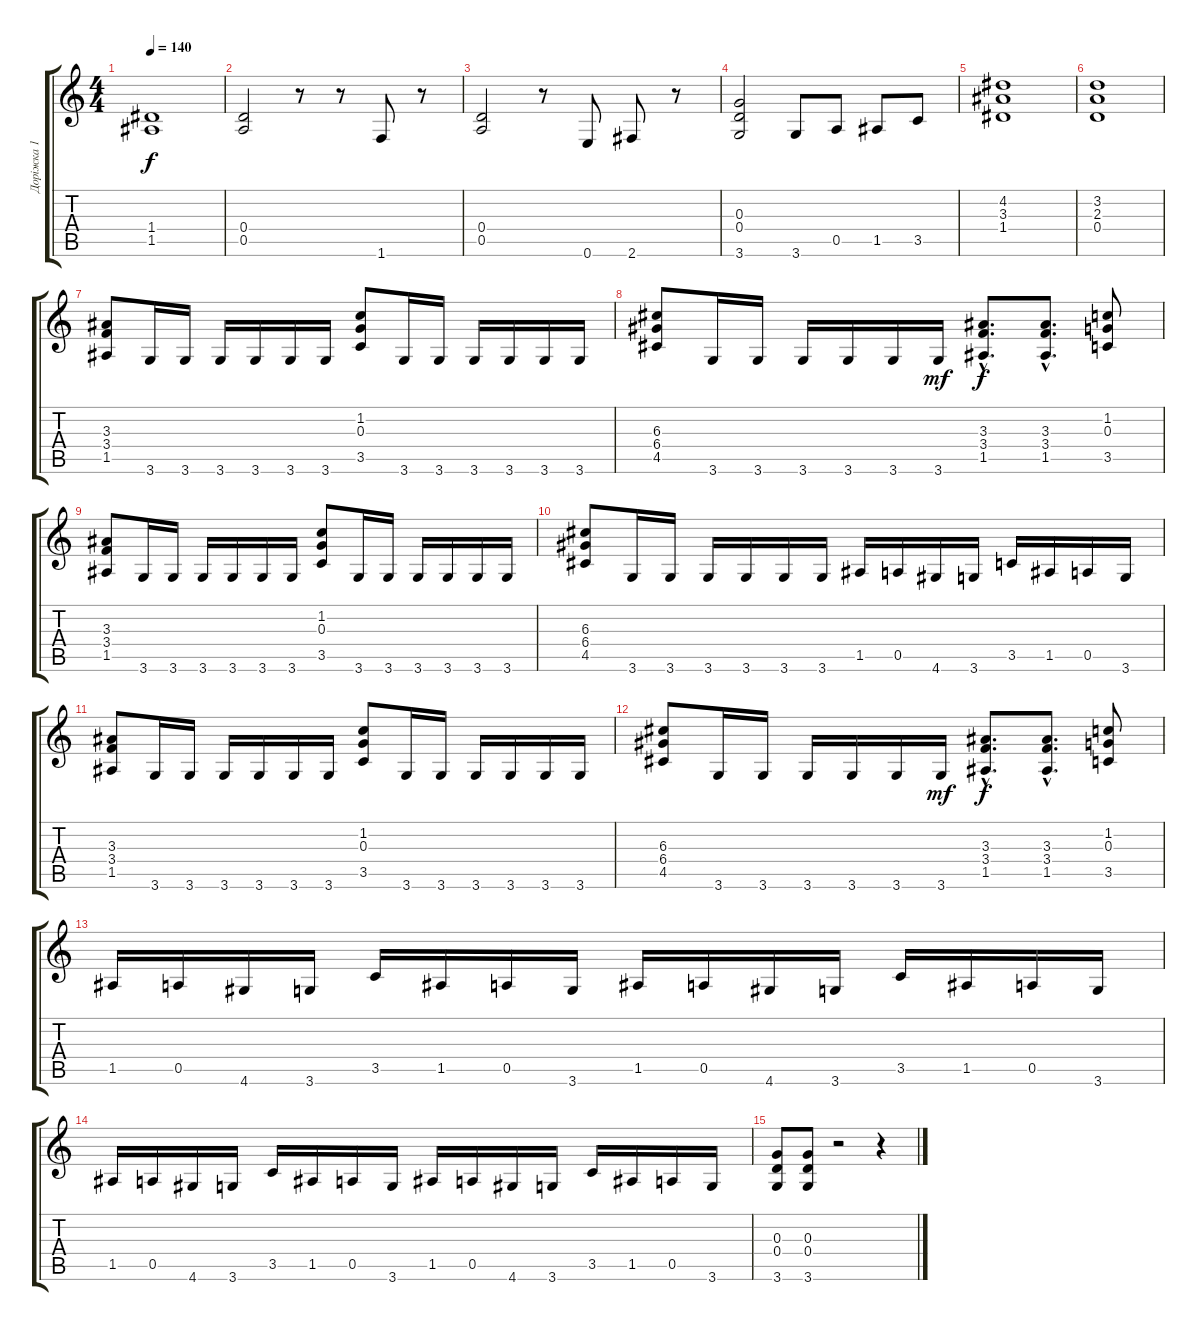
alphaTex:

\track ("Доріжка 1" "Доріжка 1") {instrument distortionguitar}
\staff {score tabs}
\tuning (E4 B3 G3 D3 A2 E2) {hide}
\ts (4 4)
\tempo 140
\clef g2
\ks c
(1.4 1.5).1{dy f} |
(0.4 0.5).2 r.8 r.8 1.6.8 r.8 |
(0.4 0.5).2 r.8 0.6.8 2.6.8 r.8 |
(0.3 0.4 3.6).2 3.6.8 0.5.8 1.5.8 3.5.8 |
(4.2 3.3 1.4).1 |
(3.2 2.3 0.4).1 |
(3.3 3.4 1.5).8 3.6.16 3.6.16 3.6.16 3.6.16 3.6.16 3.6.16 (1.2 0.3 3.5).8 3.6.16 3.6.16 3.6.16 3.6.16 3.6.16 3.6.16 |
(6.3 6.4 4.5).8 3.6.16 3.6.16 3.6.16 3.6.16 3.6.16 3.6.16{dy mf} (3.3{hac} 3.4{hac} 1.5{hac}).8{d dy f} (3.3{hac} 3.4{hac} 1.5{hac}).8{d} (1.2 0.3 3.5).8 |
(3.3 3.4 1.5).8 3.6.16 3.6.16 3.6.16 3.6.16 3.6.16 3.6.16 (1.2 0.3 3.5).8 3.6.16 3.6.16 3.6.16 3.6.16 3.6.16 3.6.16 |
(6.3 6.4 4.5).8 3.6.16 3.6.16 3.6.16 3.6.16 3.6.16 3.6.16 1.5.16 0.5.16 4.6.16 3.6.16 3.5.16 1.5.16 0.5.16 3.6.16 |
(3.3 3.4 1.5).8 3.6.16 3.6.16 3.6.16 3.6.16 3.6.16 3.6.16 (1.2 0.3 3.5).8 3.6.16 3.6.16 3.6.16 3.6.16 3.6.16 3.6.16 |
(6.3 6.4 4.5).8 3.6.16 3.6.16 3.6.16 3.6.16 3.6.16 3.6.16{dy mf} (3.3{hac} 3.4{hac} 1.5{hac}).8{d dy f} (3.3{hac} 3.4{hac} 1.5{hac}).8{d} (1.2 0.3 3.5).8 |
1.5.16 0.5.16 4.6.16 3.6.16 3.5.16 1.5.16 0.5.16 3.6.16 1.5.16 0.5.16 4.6.16 3.6.16 3.5.16 1.5.16 0.5.16 3.6.16 |
1.5.16 0.5.16 4.6.16 3.6.16 3.5.16 1.5.16 0.5.16 3.6.16 1.5.16 0.5.16 4.6.16 3.6.16 3.5.16 1.5.16 0.5.16 3.6.16 |
(0.3 0.4 3.6).8 (0.3 0.4 3.6).8 r.2 r.4
